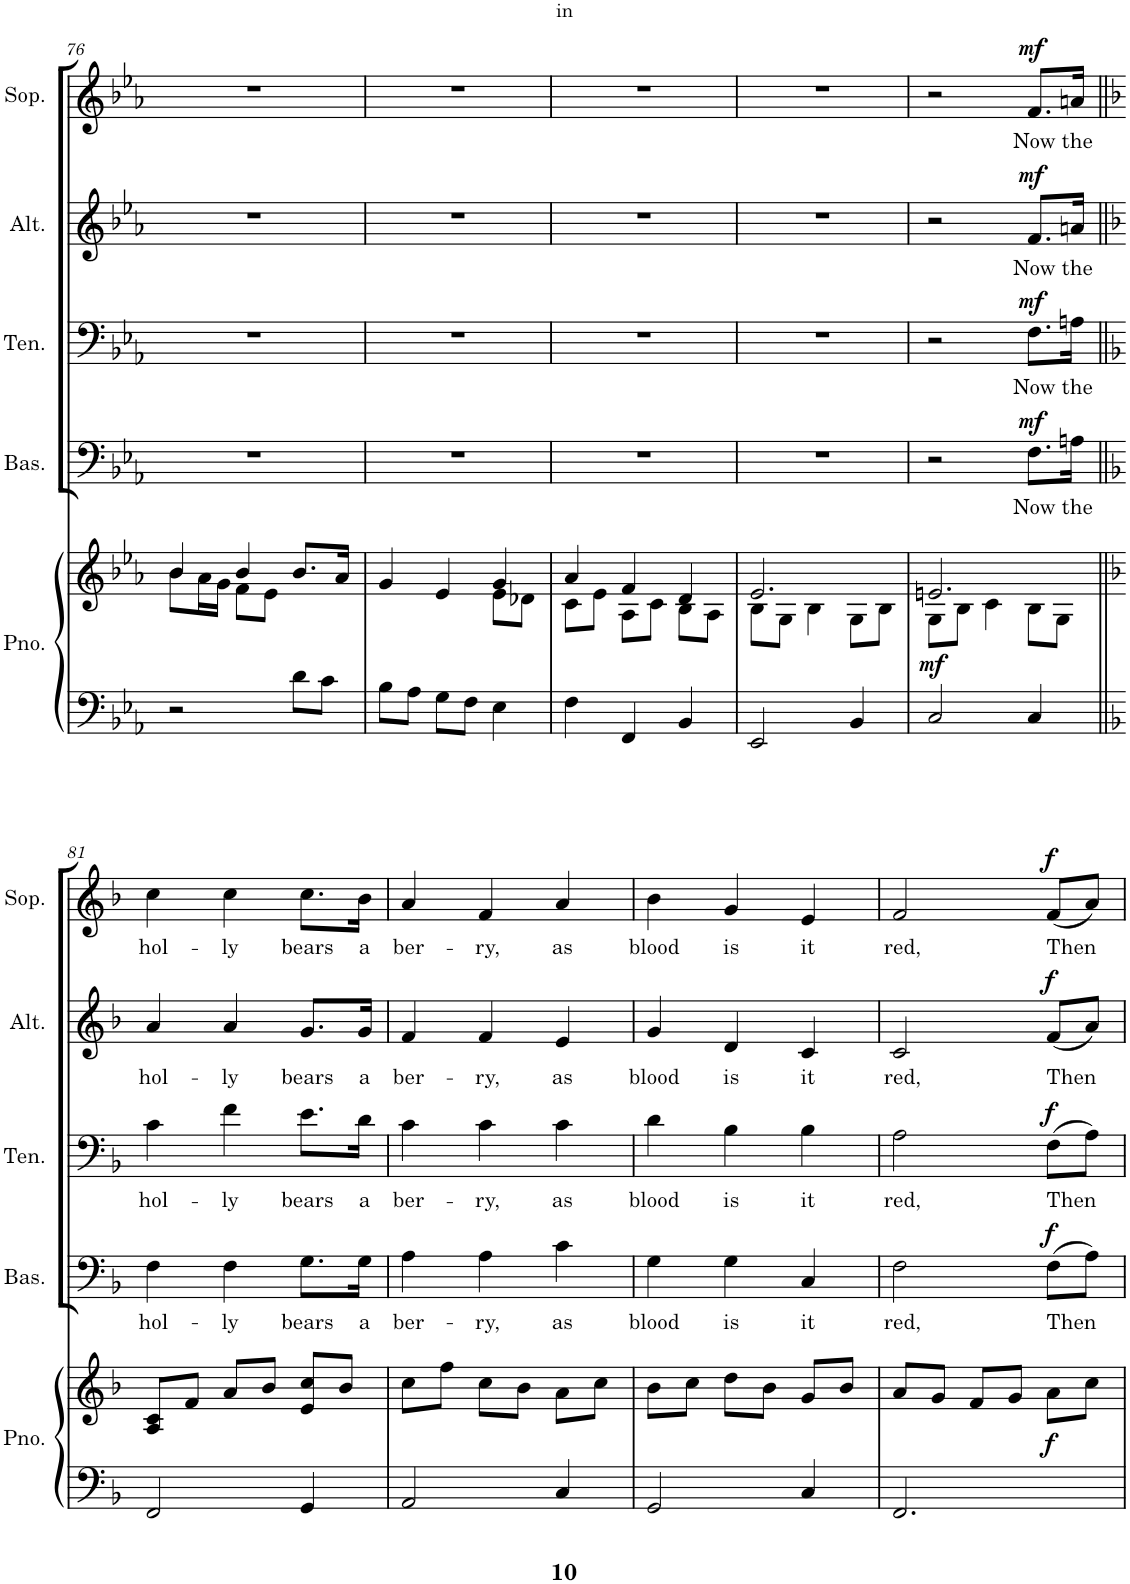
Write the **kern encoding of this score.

**kern	**kern	**dynam	**kern	**text	**dynam	**kern	**text	**dynam	**kern	**text	**dynam	**kern	**text	**dynam
*part5	*part5	*part5	*part4	*part4	*part4	*part3	*part3	*part3	*part2	*part2	*part2	*part1	*part1	*part1
*staff6	*staff5	*staff5/6	*staff4	*staff4	*staff4	*staff3	*staff3	*staff3	*staff2	*staff2	*staff2	*staff1	*staff1	*staff1
*I"Piano	*	*	*I"Bass	*	*	*I"Tenor	*	*	*I"Alto	*	*	*I"Soprano	*	*
*I'Pno.	*	*	*I'Bas.	*	*	*I'Ten.	*	*	*I'Alt.	*	*	*I'Sop.	*	*
!!LO:PB:g=z
*clefF4	*clefG2	*	*clefF4	*	*	*clefF4	*	*	*clefG2	*	*	*clefG2	*	*
*k[b-e-a-]	*k[b-e-a-]	*	*k[b-e-a-]	*	*	*k[b-e-a-]	*	*	*k[b-e-a-]	*	*	*k[b-e-a-]	*	*
*M3/4	*M3/4	*	*M3/4	*	*	*M3/4	*	*	*M3/4	*	*	*M3/4	*	*
=76	=76	=76	=76	=76	=76	=76	=76	=76	=76	=76	=76	=76	=76	=76
*	*^	*	*	*	*	*	*	*	*	*	*	*	*	*
2r	4b-/	8b-\L	.	2.r	.	.	2.r	.	.	2.r	.	.	2.r	.	.
.	.	16a-\L	.	.	.	.	.	.	.	.	.	.	.	.	.
.	.	16g\JJ	.	.	.	.	.	.	.	.	.	.	.	.	.
.	4b-/	8f\L	.	.	.	.	.	.	.	.	.	.	.	.	.
.	.	8e-\J	.	.	.	.	.	.	.	.	.	.	.	.	.
8d\L	8.b-/L	4ryy	.	.	.	.	.	.	.	.	.	.	.	.	.
8c\J	.	.	.	.	.	.	.	.	.	.	.	.	.	.	.
.	16a-/Jk	.	.	.	.	.	.	.	.	.	.	.	.	.	.
=77	=77	=77	=77	=77	=77	=77	=77	=77	=77	=77	=77	=77	=77	=77	=77
8B-\L	4g/	2ryy	.	2.r	.	.	2.r	.	.	2.r	.	.	2.r	.	.
8A-\J	.	.	.	.	.	.	.	.	.	.	.	.	.	.	.
8G\L	4e-/	.	.	.	.	.	.	.	.	.	.	.	.	.	.
8F\J	.	.	.	.	.	.	.	.	.	.	.	.	.	.	.
4E-\	4g/	8e-\L	.	.	.	.	.	.	.	.	.	.	.	.	.
.	.	8d-X\J	.	.	.	.	.	.	.	.	.	.	.	.	.
=78	=78	=78	=78	=78	=78	=78	=78	=78	=78	=78	=78	=78	=78	=78	=78
4F\	4a-/	8c\L	.	2.r	.	.	2.r	.	.	2.r	.	.	2.r	.	.
.	.	8e-\J	.	.	.	.	.	.	.	.	.	.	.	.	.
4FF/	4f/	8A-\L	.	.	.	.	.	.	.	.	.	.	.	.	.
.	.	8c\J	.	.	.	.	.	.	.	.	.	.	.	.	.
4BB-/	4d/	8B-\L	.	.	.	.	.	.	.	.	.	.	.	.	.
.	.	8A-\J	.	.	.	.	.	.	.	.	.	.	.	.	.
=79	=79	=79	=79	=79	=79	=79	=79	=79	=79	=79	=79	=79	=79	=79	=79
2EE-/	2.e-/	8B-\L	.	2.r	.	.	2.r	.	.	2.r	.	.	2.r	.	.
.	.	8G\J	.	.	.	.	.	.	.	.	.	.	.	.	.
.	.	4B-\	.	.	.	.	.	.	.	.	.	.	.	.	.
4BB-/	.	8G\L	.	.	.	.	.	.	.	.	.	.	.	.	.
.	.	8B-\J	.	.	.	.	.	.	.	.	.	.	.	.	.
=80	=80	=80	=80	=80	=80	=80	=80	=80	=80	=80	=80	=80	=80	=80	=80
!	!	!	!LO:DY:b	!	!	!	!	!	!	!	!	!	!	!	!
2C/	2.en/	8G\L	mf	2r	.	.	2r	.	.	2r	.	.	2r	.	.
.	.	8B-\J	.	.	.	.	.	.	.	.	.	.	.	.	.
.	.	4c\	.	.	.	.	.	.	.	.	.	.	.	.	.
!	!	!	!	!	!LO:LY:b	!LO:DY:a	!	!LO:LY:b	!LO:DY:a	!	!LO:LY:b	!LO:DY:a	!	!LO:LY:b	!LO:DY:a
4C/	.	8B-\L	.	8.F\L	Now	mf	8.F\L	Now	mf	8.f/L	Now	mf	8.f/L	Now	mf
.	.	8G\J	.	.	.	.	.	.	.	.	.	.	.	.	.
!	!	!	!	!	!LO:LY:b	!	!	!LO:LY:b	!	!	!LO:LY:b	!	!	!LO:LY:b	!
.	.	.	.	16An\Jk	the	.	16An\Jk	the	.	16an/Jk	the	.	16an/Jk	the	.
*	*v	*v	*	*	*	*	*	*	*	*	*	*	*	*	*
!!LO:LB:g=z
=81||	=81||	=81||	=81||	=81||	=81||	=81||	=81||	=81||	=81||	=81||	=81||	=81||	=81||	=81||
*k[b-]	*k[b-]	*	*k[b-]	*	*	*k[b-]	*	*	*k[b-]	*	*	*k[b-]	*	*
!	!	!	!	!LO:LY:b	!	!	!LO:LY:b	!	!	!LO:LY:b	!	!	!LO:LY:b	!
2FF/	8A/ 8c/L	.	4F\	hol-	.	4c\	hol-	.	4a/	hol-	.	4cc\	hol-	.
.	8f/J	.	.	.	.	.	.	.	.	.	.	.	.	.
!	!	!	!	!LO:LY:b	!	!	!LO:LY:b	!	!	!LO:LY:b	!	!	!LO:LY:b	!
.	8a/L	.	4F\	-ly	.	4f\	-ly	.	4a/	-ly	.	4cc\	-ly	.
.	8b-/J	.	.	.	.	.	.	.	.	.	.	.	.	.
!	!	!	!	!LO:LY:b	!	!	!LO:LY:b	!	!	!LO:LY:b	!	!	!LO:LY:b	!
4GG/	8e/ 8cc/L	.	8.G\L	bears	.	8.e\L	bears	.	8.g/L	bears	.	8.cc\L	bears	.
.	8b-/J	.	.	.	.	.	.	.	.	.	.	.	.	.
!	!	!	!	!LO:LY:b	!	!	!LO:LY:b	!	!	!LO:LY:b	!	!	!LO:LY:b	!
.	.	.	16G\Jk	a	.	16d\Jk	a	.	16g/Jk	a	.	16b-\Jk	a	.
=82	=82	=82	=82	=82	=82	=82	=82	=82	=82	=82	=82	=82	=82	=82
!	!	!	!	!LO:LY:b	!	!	!LO:LY:b	!	!	!LO:LY:b	!	!	!LO:LY:b	!
2AA/	8cc\L	.	4A\	ber-	.	4c\	ber-	.	4f/	ber-	.	4a/	ber-	.
.	8ff\J	.	.	.	.	.	.	.	.	.	.	.	.	.
!	!	!	!	!LO:LY:b	!	!	!LO:LY:b	!	!	!LO:LY:b	!	!	!LO:LY:b	!
.	8cc\L	.	4A\	-ry,	.	4c\	-ry,	.	4f/	-ry,	.	4f/	-ry,	.
.	8b-\J	.	.	.	.	.	.	.	.	.	.	.	.	.
!	!	!	!	!LO:LY:b	!	!	!LO:LY:b	!	!	!LO:LY:b	!	!	!LO:LY:b	!
4C/	8a\L	.	4c\	as	.	4c\	as	.	4e/	as	.	4a/	as	.
.	8cc\J	.	.	.	.	.	.	.	.	.	.	.	.	.
=83	=83	=83	=83	=83	=83	=83	=83	=83	=83	=83	=83	=83	=83	=83
!	!	!	!	!LO:LY:b	!	!	!LO:LY:b	!	!	!LO:LY:b	!	!	!LO:LY:b	!
2GG/	8b-\L	.	4G\	blood	.	4d\	blood	.	4g/	blood	.	4b-\	blood	.
.	8cc\J	.	.	.	.	.	.	.	.	.	.	.	.	.
!	!	!	!	!LO:LY:b	!	!	!LO:LY:b	!	!	!LO:LY:b	!	!	!LO:LY:b	!
.	8dd\L	.	4G\	is	.	4B-\	is	.	4d/	is	.	4g/	is	.
.	8b-\J	.	.	.	.	.	.	.	.	.	.	.	.	.
!	!	!	!	!LO:LY:b	!	!	!LO:LY:b	!	!	!LO:LY:b	!	!	!LO:LY:b	!
4C/	8g/L	.	4C/	it	.	4B-\	it	.	4c/	it	.	4e/	it	.
.	8b-/J	.	.	.	.	.	.	.	.	.	.	.	.	.
=84	=84	=84	=84	=84	=84	=84	=84	=84	=84	=84	=84	=84	=84	=84
!	!	!	!	!LO:LY:b	!	!	!LO:LY:b	!	!	!LO:LY:b	!	!	!LO:LY:b	!
2.FF/	8a/L	.	2F\	red,	.	2A\	red,	.	2c/	red,	.	2f/	red,	.
.	8g/J	.	.	.	.	.	.	.	.	.	.	.	.	.
.	8f/L	.	.	.	.	.	.	.	.	.	.	.	.	.
.	8g/J	.	.	.	.	.	.	.	.	.	.	.	.	.
!	!	!LO:DY:b	!	!LO:LY:b	!LO:DY:a	!	!LO:LY:b	!LO:DY:a	!	!LO:LY:b	!LO:DY:a	!	!LO:LY:b	!LO:DY:a
.	8a\L	f	(8F\L	Then	f	(8F\L	Then	f	(8f/L	Then	f	(8f/L	Then	f
.	8cc\J	.	8A\J)	.	.	8A\J)	.	.	8a/J)	.	.	8a/J)	.	.
=	=	=	=	=	=	=	=	=	=	=	=	=	=	=
*-	*-	*-	*-	*-	*-	*-	*-	*-	*-	*-	*-	*-	*-	*-
